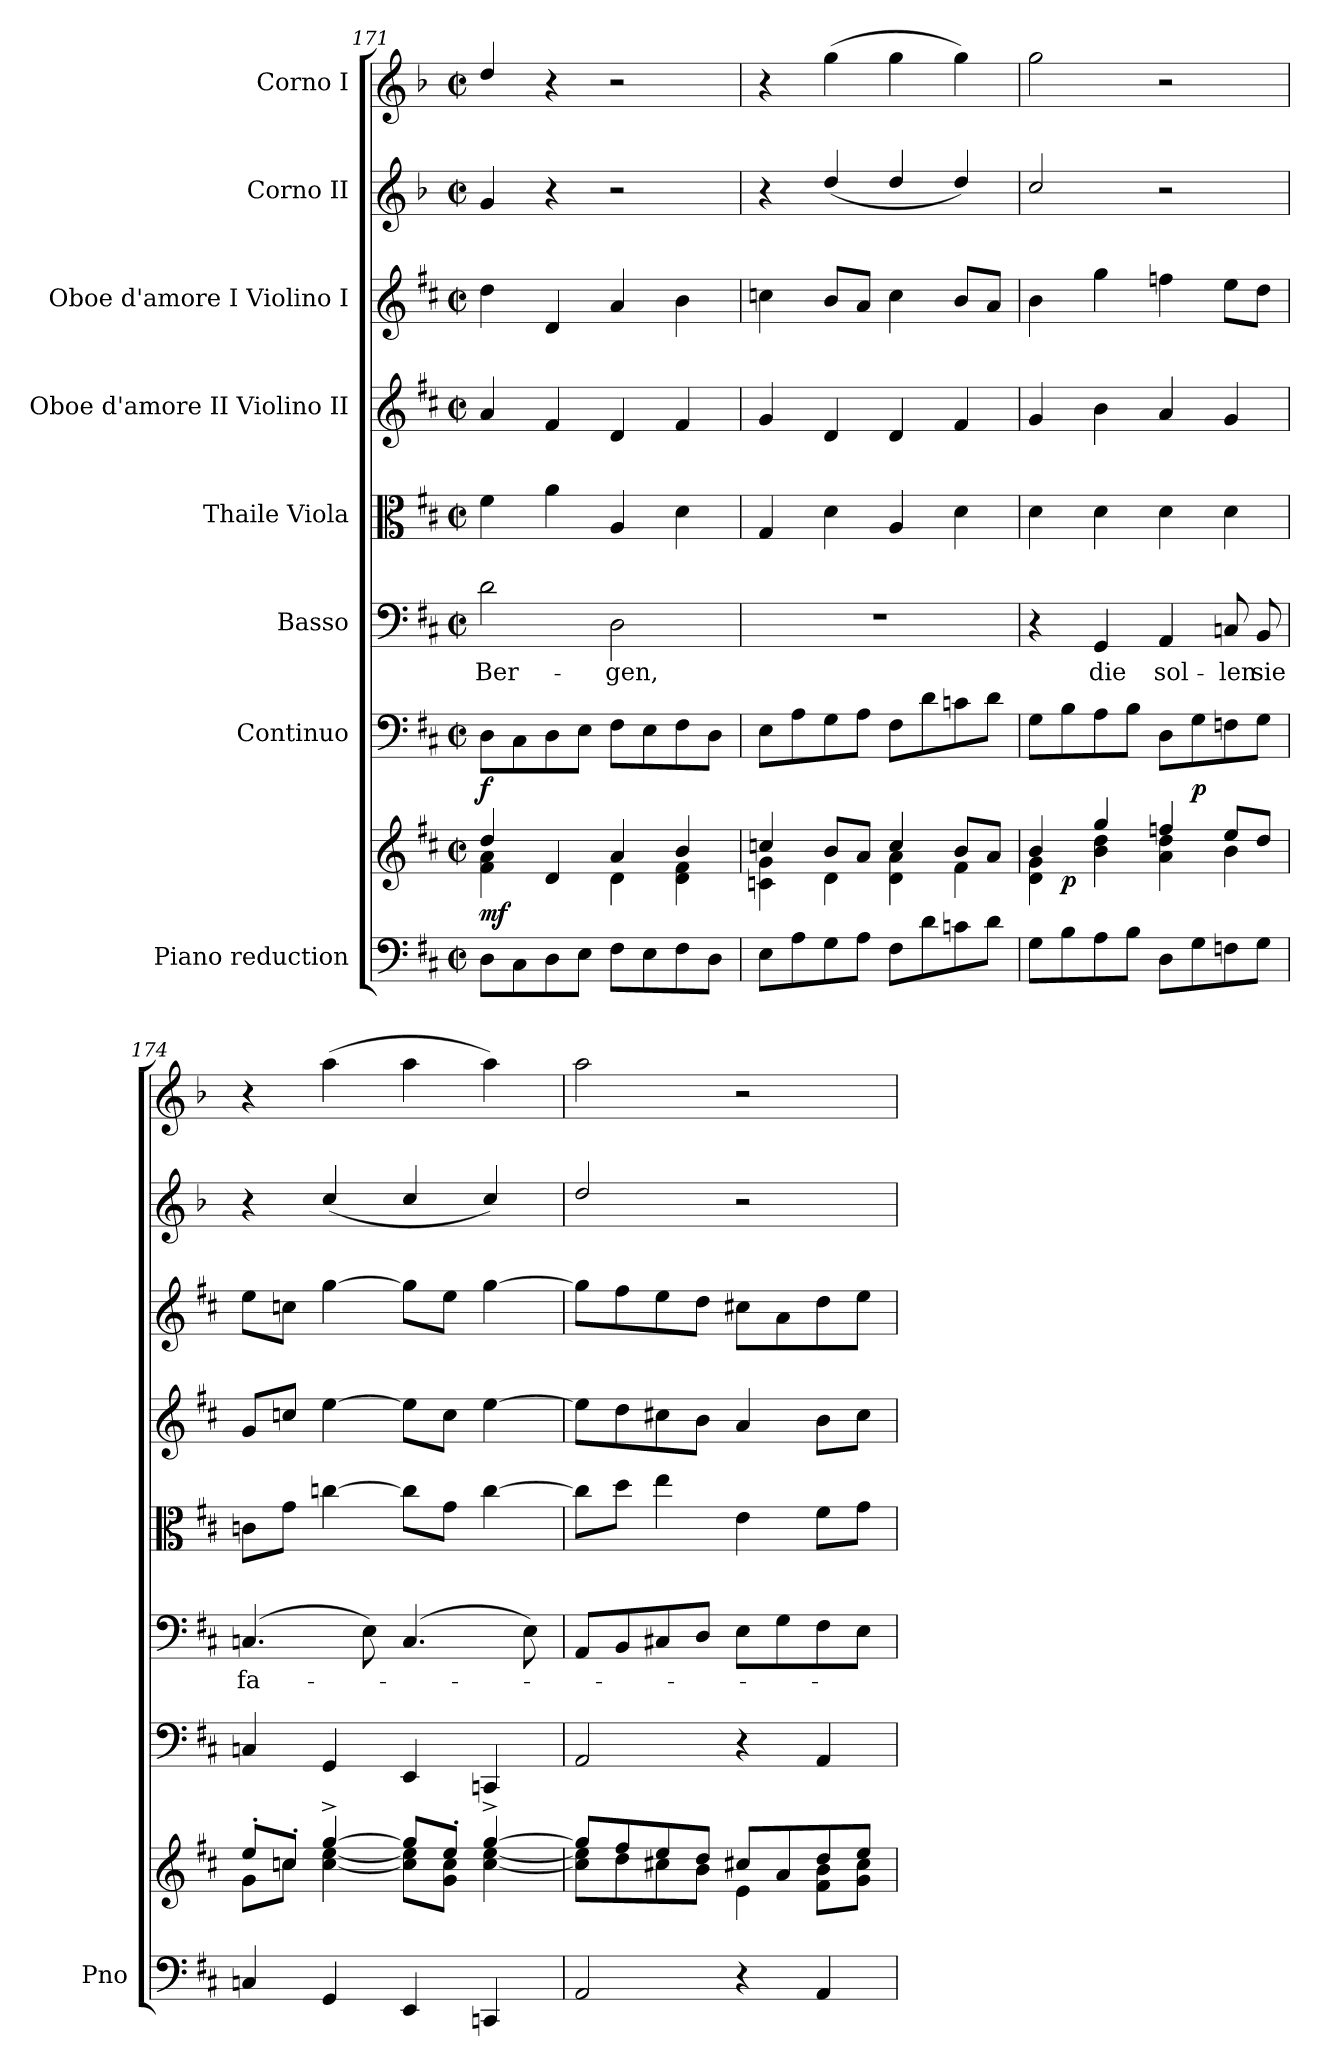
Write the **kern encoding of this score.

**kern	**kern	**dynam	**kern	**dynam	**kern	**text	**kern	**kern	**kern	**kern	**kern
*part8	*part8	*part8	*part7	*part7	*part6	*part6	*part5	*part4	*part3	*part2	*part1
*staff9	*staff8	*staff8/9	*staff7	*staff7	*staff6	*staff6	*staff5	*staff4	*staff3	*staff2	*staff1
*I"Piano reduction	*	*	*I"Continuo	*	*I"Basso	*	*I"Thaile Viola	*I"Oboe d'amore II Violino II	*I"Oboe d'amore I Violino I	*I"Corno II	*I"Corno I
*I'Pno	*	*	*	*	*	*	*	*	*	*	*
*clefF4	*clefG2	*	*clefF4	*	*clefF4	*	*clefC3	*clefG2	*clefG2	*clefG2	*clefG2
*	*	*	*	*	*	*	*	*	*	*ITrd3c5	*ITrd3c5
*k[f#c#]	*k[f#c#]	*	*k[f#c#]	*	*k[f#c#]	*	*k[f#c#]	*k[f#c#]	*k[f#c#]	*k[]	*k[]
*M2/2	*M2/2	*	*M2/2	*	*M2/2	*	*M2/2	*M2/2	*M2/2	*M2/2	*M2/2
*met(c|)	*met(c|)	*	*met(c|)	*	*met(c|)	*	*met(c|)	*met(c|)	*met(c|)	*met(c|)	*met(c|)
=171	=171	=171	=171	=171	=171	=171	=171	=171	=171	=171	=171
*	*^	*	*	*	*	*	*	*	*	*	*
!	!	!	!LO:DY:b	!	!LO:DY:b	!	!LO:LY:b	!	!	!	!	!
8D\L	4dd/	4f#\ 4a\	mf	8D\L	f	2d\	Ber-	4f#\	4a/	4dd\	4d/	4a/
8C#\	.	.	.	8C#\	.	.	.	.	.	.	.	.
8D\	4d/	4ryy	.	8D\	.	.	.	4a\	4f#/	4d/	4r	4r
8E\J	.	.	.	8E\J	.	.	.	.	.	.	.	.
!	!	!	!	!	!	!	!LO:LY:b	!	!	!	!	!
8F#\L	4a/	4d\	.	8F#\L	.	2D\	-gen,	4A/	4d/	4a/	2r	2r
8E\	.	.	.	8E\	.	.	.	.	.	.	.	.
8F#\	4b/	4d\ 4f#\	.	8F#\	.	.	.	4d\	4f#/	4b\	.	.
8D\J	.	.	.	8D\J	.	.	.	.	.	.	.	.
=172	=172	=172	=172	=172	=172	=172	=172	=172	=172	=172	=172	=172
8E\L	4ccn/	4cn\ 4g\	.	8E\L	.	1r	.	4G/	4g/	4ccn\	4r	4r
8A\	.	.	.	8A\	.	.	.	.	.	.	.	.
8G\	8b/L	4d\	.	8G\	.	.	.	4d\	4d/	8b/L	(4a/	(4dd\
8A\J	8a/J	.	.	8A\J	.	.	.	.	.	8a/J	.	.
8F#\L	4cc/	4d\ 4a\	.	8F#\L	.	.	.	4A/	4d/	4cc\	4a/	4dd\
8d\	.	.	.	8d\	.	.	.	.	.	.	.	.
8cn\	8b/L	4f#\	.	8cn\	.	.	.	4d\	4f#/	8b/L	4a/)	4dd\)
8d\J	8a/J	.	.	8d\J	.	.	.	.	.	8a/J	.	.
!!LO:PB:g=z
=173	=173	=173	=173	=173	=173	=173	=173	=173	=173	=173	=173	=173
*	*	*^	*	*	*	*	*	*	*	*	*	*
8G\L	4b/	4d\ 4g\	8ryy	.	8G\L	.	4r	.	4d\	4g/	4b\	2g/	2dd\
!	!	!	!	!LO:DY:b	!	!	!	!	!	!	!	!	!
8B\	.	.	2..ryy	p	8B\	.	.	.	.	.	.	.	.
!	!	!	!	!	!	!	!	!LO:LY:b	!	!	!	!	!
8A\	4gg/	4b\ 4dd\	.	.	8A\	.	4GG/	die	4d\	4b\	4gg\	.	.
8B\J	.	.	.	.	8B\J	.	.	.	.	.	.	.	.
!	!	!	!	!	!	!	!	!LO:LY:b	!	!	!	!	!
8D\L	4ffn/	4a\ 4dd\	.	.	8D\L	.	4AA/	sol-	4d\	4a/	4ffn\	2r	2r
!	!	!	!	!	!	!LO:DY:b	!	!	!	!	!	!	!
8G\	.	.	.	.	8G\	p	.	.	.	.	.	.	.
!	!	!	!	!	!	!	!	!LO:LY:b	!	!	!	!	!
8Fn\	8ee/L	4b\	.	.	8Fn\	.	8Cn/	-len	4d\	4g/	8ee\L	.	.
!	!	!	!	!	!	!	!	!LO:LY:b	!	!	!	!	!
8G\J	8dd/J	.	.	.	8G\J	.	8BB/	sie	.	.	8dd\J	.	.
=174	=174	=174	=174	=174	=174	=174	=174	=174	=174	=174	=174	=174	=174
!	!	!	!	!	!	!	!	!LO:LY:b	!	!	!	!	!
*	*	*v	*v	*	*	*	*	*	*	*	*	*	*
4Cn/	8ee'/L	8g\L	.	4Cn/	.	(4.Cn/	fa-	8cn\L	8g/L	8ee\L	4r	4r
.	8ccn'/J	8cc\J	.	.	.	.	.	8g\J	8ccn/J	8ccn\J	.	.
4GG/	[4gg^/	[4cc\ [4ee\	.	4GG/	.	.	.	[4ccn\	[4ee\	[4gg\	(4g/	(4ee\
.	.	.	.	.	.	8E\)	.	.	.	.	.	.
4EE/	8gg/L]	8cc\] 8ee\]L	.	4EE/	.	(4.C/	.	8cc\L]	8ee\L]	8gg\L]	4g/	4ee\
.	8ee'/J	8g\ 8cc\J	.	.	.	.	.	8g\J	8cc\J	8ee\J	.	.
4CCn/	[4gg^/	[4cc\ [4ee\	.	4CCn/	.	.	.	[4cc\	[4ee\	[4gg\	4g/)	4ee\)
.	.	.	.	.	.	8E\)	.	.	.	.	.	.
=175	=175	=175	=175	=175	=175	=175	=175	=175	=175	=175	=175	=175
2AA/	8gg/L]	8cc\] 8ee\]L	.	2AA/	.	8AA/L	.	8cc\L]	8ee\L]	8gg\L]	2a/	2ee\
.	8ff#/	8dd\	.	.	.	8BB/	.	8dd\J	8dd\	8ff#\	.	.
.	8ee/	8cc#X\	.	.	.	8C#X/	.	4ee\	8cc#X\	8ee\	.	.
.	8dd/J	8b\J	.	.	.	8D/J	.	.	8b\J	8dd\J	.	.
4r	8cc#X/L	4e\	.	4r	.	8E\L	.	4e\	4a/	8cc#X\L	2r	2r
.	8a/	.	.	.	.	8G\	.	.	.	8a\	.	.
4AA/	8dd/	8f#\ 8b\L	.	4AA/	.	8F#\	.	8f#\L	8b\L	8dd\	.	.
.	8ee/J	8g\ 8cc#\J	.	.	.	8E\J	.	8g\J	8cc#\J	8ee\J	.	.
*	*v	*v	*	*	*	*	*	*	*	*	*	*
=	=	=	=	=	=	=	=	=	=	=	=
*-	*-	*-	*-	*-	*-	*-	*-	*-	*-	*-	*-
